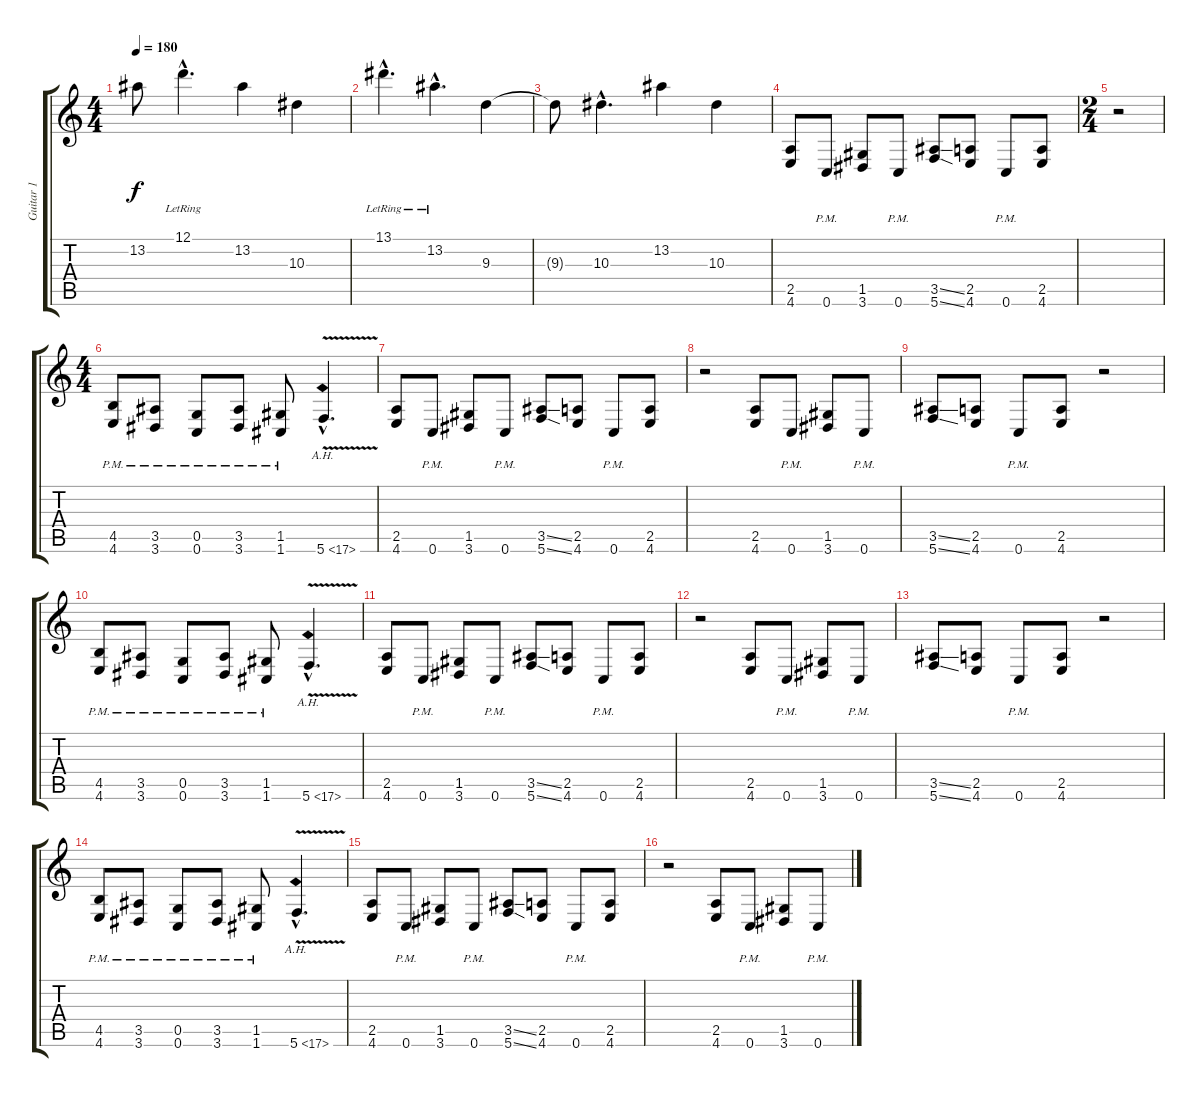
\track ("Guitar 1" "Guitar 1") {instrument distortionguitar}
\staff {score tabs}
\tuning (D4 A3 F3 C3 G2 C2) {hide}
\ts (4 4)
\tempo 180
\clef g2
\ks c
13.2{t}.8{dy f} 12.1{hac lr}.4{d} 13.2.4 10.3.4 |
13.1{hac lr}.4{d} 13.2{hac lr}.4{d} 9.3.4 |
9.3{t}.8 10.3{hac}.4{d} 13.2.4 10.3.4 |
(2.5 4.6).8 0.6{pm}.8 (1.5 3.6).8 0.6{pm}.8 (3.5{ss} 5.6{ss}).8 (2.5 4.6).8 0.6{pm}.8 (2.5 4.6).8 |
\ts (2 4)
r.2 |
\ts (4 4)
(4.5{pm} 4.6{pm}).8 (3.5{pm} 3.6{pm}).8 (0.5{pm} 0.6{pm}).8 (3.5{pm} 3.6{pm}).8 (1.5{pm} 1.6{pm}).8 5.6{ah 12 v hac}.4{d} |
(2.5 4.6).8 0.6{pm}.8 (1.5 3.6).8 0.6{pm}.8 (3.5{ss} 5.6{ss}).8 (2.5 4.6).8 0.6{pm}.8 (2.5 4.6).8 |
r.2 (2.5 4.6).8 0.6{pm}.8 (1.5 3.6).8 0.6{pm}.8 |
(3.5{ss} 5.6{ss}).8 (2.5 4.6).8 0.6{pm}.8 (2.5 4.6).8 r.2 |
(4.5{pm} 4.6{pm}).8 (3.5{pm} 3.6{pm}).8 (0.5{pm} 0.6{pm}).8 (3.5{pm} 3.6{pm}).8 (1.5{pm} 1.6{pm}).8 5.6{ah 12 v hac}.4{d} |
(2.5 4.6).8 0.6{pm}.8 (1.5 3.6).8 0.6{pm}.8 (3.5{ss} 5.6{ss}).8 (2.5 4.6).8 0.6{pm}.8 (2.5 4.6).8 |
r.2 (2.5 4.6).8 0.6{pm}.8 (1.5 3.6).8 0.6{pm}.8 |
(3.5{ss} 5.6{ss}).8 (2.5 4.6).8 0.6{pm}.8 (2.5 4.6).8 r.2 |
(4.5{pm} 4.6{pm}).8 (3.5{pm} 3.6{pm}).8 (0.5{pm} 0.6{pm}).8 (3.5{pm} 3.6{pm}).8 (1.5{pm} 1.6{pm}).8 5.6{ah 12 v hac}.4{d} |
(2.5 4.6).8 0.6{pm}.8 (1.5 3.6).8 0.6{pm}.8 (3.5{ss} 5.6{ss}).8 (2.5 4.6).8 0.6{pm}.8 (2.5 4.6).8 |
r.2 (2.5 4.6).8 0.6{pm}.8 (1.5 3.6).8 0.6{pm}.8
